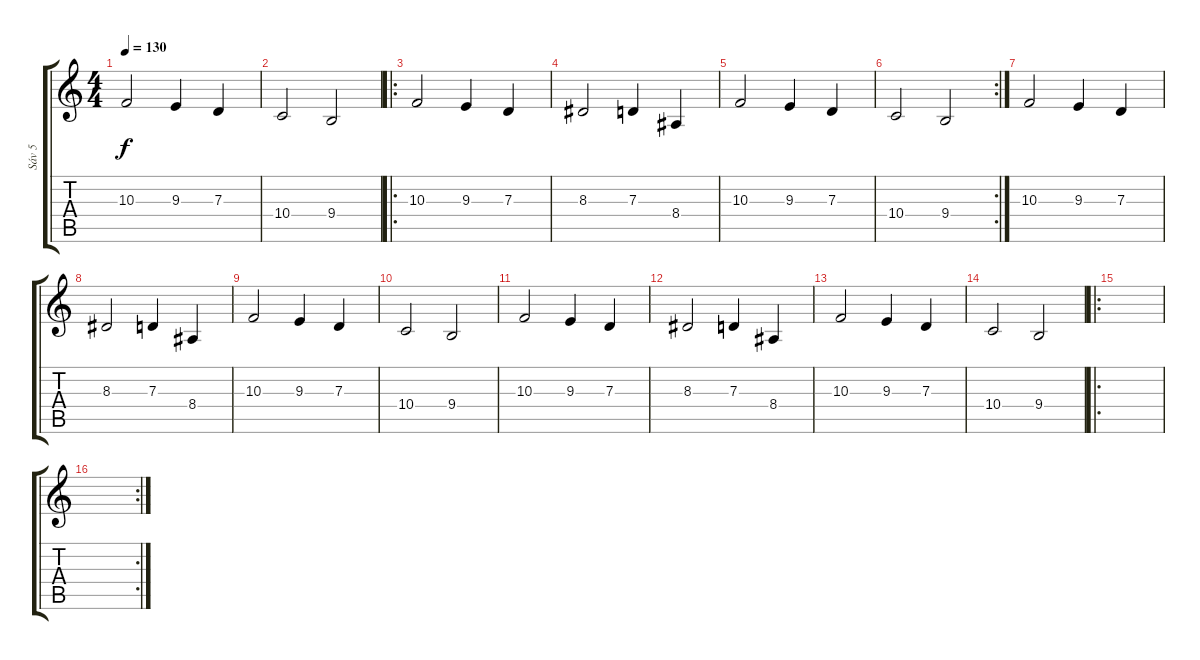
\track ("Sáv 5" "Sáv 5") {instrument choiraahs}
\staff {score tabs}
\tuning (E4 B3 G3 D3 A2 E2) {hide}
\ts (4 4)
\tempo 130
\clef g2
\ks c
10.3.2{dy f} 9.3.4 7.3.4 |
10.4.2 9.4.2 |
\ro
10.3.2 9.3.4 7.3.4 |
8.3.2 7.3.4 8.4.4 |
10.3.2 9.3.4 7.3.4 |
\rc 2
10.4.2 9.4.2 |
10.3.2 9.3.4 7.3.4 |
8.3.2 7.3.4 8.4.4 |
10.3.2 9.3.4 7.3.4 |
10.4.2 9.4.2 |
10.3.2 9.3.4 7.3.4 |
8.3.2 7.3.4 8.4.4 |
10.3.2 9.3.4 7.3.4 |
10.4.2 9.4.2 |
\ro
|
\rc 2
